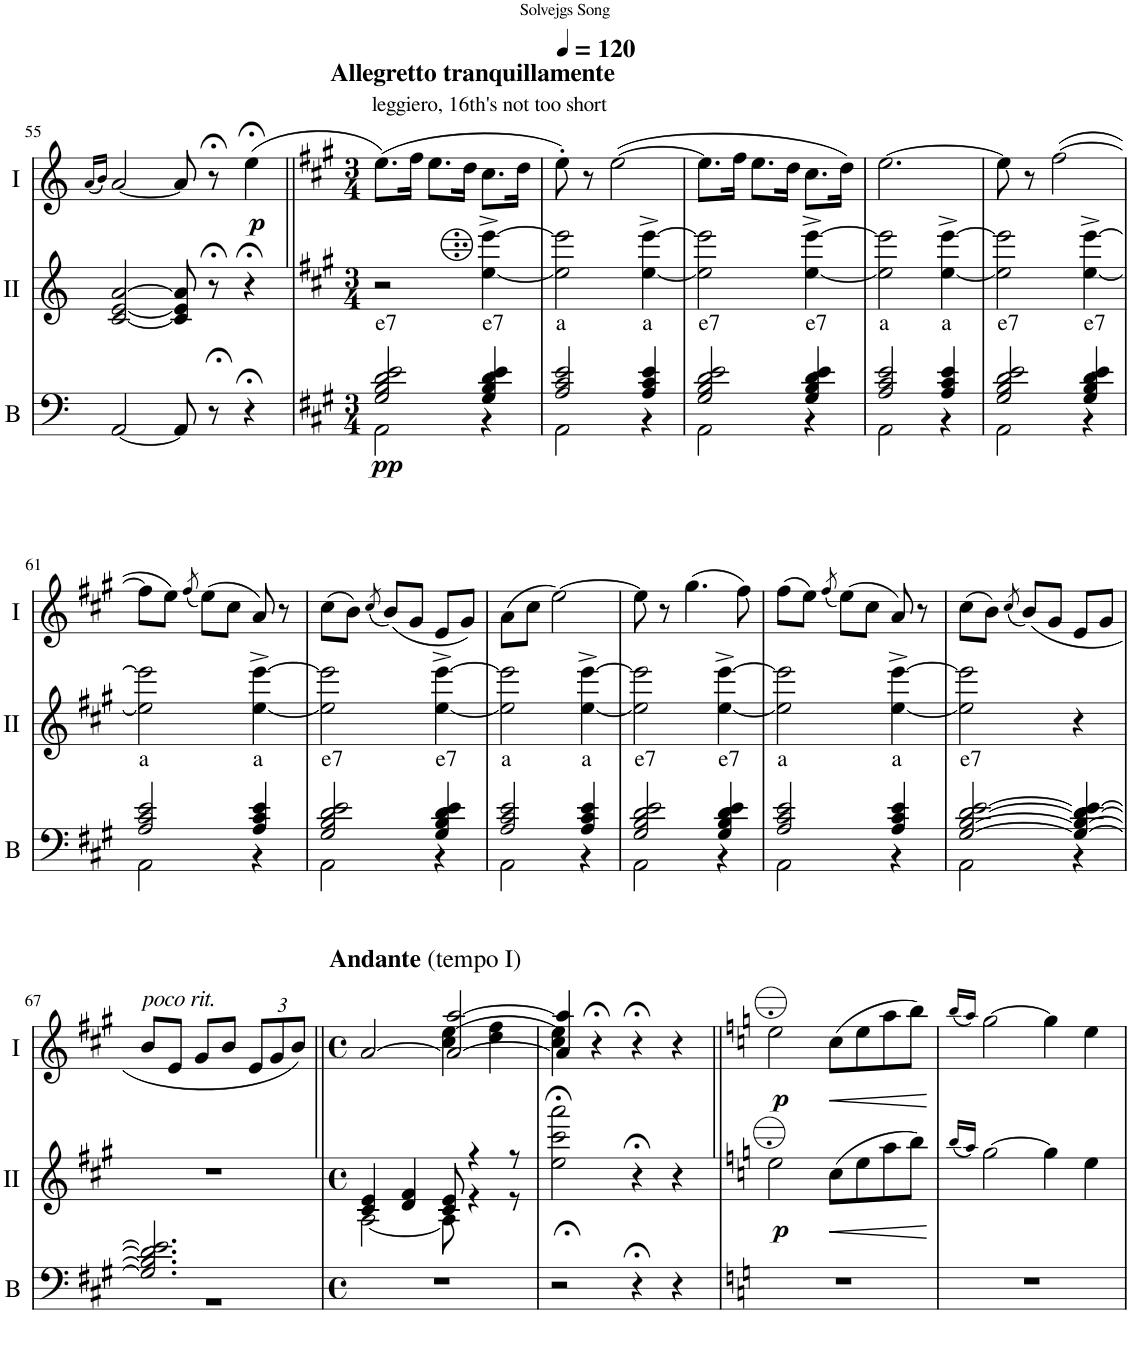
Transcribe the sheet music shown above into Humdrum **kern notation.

**kern	**dynam	**kern	**dynam	**kern	**dynam
*part3	*part3	*part2	*part2	*part1	*part1
*staff3	*staff3	*staff2	*staff2	*staff1	*staff1
*I"Bass	*	*I"Acc. 2	*	*I"Acc. 1	*
*I'B	*	*	*	*	*
!!LO:PB:g=z
*clefF4	*	*clefG2	*	*clefG2	*
*k[]	*	*k[]	*	*k[]	*
*M4/4	*	*M4/4	*	*M4/4	*
*met(c)	*	*met(c)	*	*met(c)	*
=55	=55	=55	=55	=55	=55
.	.	.	.	(16qa/LL	.
.	.	.	.	16qb/JJ)	.
[2AA/	.	[2C/ [2E/ [2A/	.	[2a/	.
8AA/]	.	8C/] 8E/] 8A/]	.	8a/]	.
8r;<	.	8r;<	.	8r;<	.
!	!	!	!	!	!LO:DY:b
4r;<	.	4r;<	.	(4ee;<\	p
=56||	=56||	=56||	=56||	=56||	=56||
*k[f#c#g#]	*	*k[f#c#g#]	*	*k[f#c#g#]	*
*M3/4	*	*M3/4	*	*M3/4	*
*	*	*	*	*MM120	*
*^	*	*	*	*	*
!	!	!	!	!	!LO:TX:a:t=leggiero, 16th's not too short	!
!	!	!	!	!	!LO:TX:a:B:t=Allegretto tranquillamente	!
!LO:TX:a:t=e7	!	!	!	!	!	!
!	!	!LO:DY:b	!	!	!	!
2G#/ 2B/ 2d/ 2e/	2AA\	pp	2r	.	(8.ee\L)	.
.	.	.	.	.	16ff#\Jk	.
.	.	.	.	.	8.ee\L	.
.	.	.	.	.	16dd\Jk	.
!LO:TX:a:t=e7	!	!	!	!	!	!
4G#/ 4B/ 4d/ 4e/	4r	.	[4ee\^ [4eee\^	.	8.cc#\L	.
.	.	.	.	.	16dd\Jk	.
=57	=57	=57	=57	=57	=57	=57
!LO:TX:a:t=a	!	!	!	!	!	!
2A/ 2c#/ 2e/	2AA\	.	2ee\] 2eee\]	.	8ee'\)	.
.	.	.	.	.	8r	.
.	.	.	.	.	([2ee\	.
!LO:TX:a:t=a	!	!	!	!	!	!
4A/ 4c#/ 4e/	4r	.	[4ee\^ [4eee\^	.	.	.
=58	=58	=58	=58	=58	=58	=58
!LO:TX:a:t=e7	!	!	!	!	!	!
2G#/ 2B/ 2d/ 2e/	2AA\	.	2ee\] 2eee\]	.	8.ee\L]	.
.	.	.	.	.	16ff#\Jk	.
.	.	.	.	.	8.ee\L	.
.	.	.	.	.	16dd\Jk	.
!LO:TX:a:t=e7	!	!	!	!	!	!
4G#/ 4B/ 4d/ 4e/	4r	.	[4ee\^ [4eee\^	.	8.cc#\L	.
.	.	.	.	.	16dd\Jk)	.
=59	=59	=59	=59	=59	=59	=59
!LO:TX:a:t=a	!	!	!	!	!	!
2A/ 2c#/ 2e/	2AA\	.	2ee\] 2eee\]	.	[2.ee\	.
!LO:TX:a:t=a	!	!	!	!	!	!
4A/ 4c#/ 4e/	4r	.	[4ee\^ [4eee\^	.	.	.
=60	=60	=60	=60	=60	=60	=60
!LO:TX:a:t=e7	!	!	!	!	!	!
2G#/ 2B/ 2d/ 2e/	2AA\	.	2ee\] 2eee\]	.	8ee\]	.
.	.	.	.	.	8r	.
.	.	.	.	.	([2ff#\	.
!LO:TX:a:t=e7	!	!	!	!	!	!
4G#/ 4B/ 4d/ 4e/	4r	.	[4ee\^ [4eee\^	.	.	.
!!LO:LB:g=z
=61	=61	=61	=61	=61	=61	=61
!LO:TX:a:t=a	!	!	!	!	!	!
2A/ 2c#/ 2e/	2AA\	.	2ee\] 2eee\]	.	8ff#\L]	.
.	.	.	.	.	8ee\J)	.
.	.	.	.	.	(8qff#/	.
.	.	.	.	.	(8ee\L)	.
.	.	.	.	.	8cc#\J	.
!LO:TX:a:t=a	!	!	!	!	!	!
4A/ 4c#/ 4e/	4r	.	[4ee\^ [4eee\^	.	8a/)	.
.	.	.	.	.	8r	.
=62	=62	=62	=62	=62	=62	=62
!LO:TX:a:t=e7	!	!	!	!	!	!
2G#/ 2B/ 2d/ 2e/	2AA\	.	2ee\] 2eee\]	.	(8cc#\L	.
.	.	.	.	.	8b\J)	.
.	.	.	.	.	(8qcc#/	.
.	.	.	.	.	(8b/L)	.
.	.	.	.	.	8g#/J	.
!LO:TX:a:t=e7	!	!	!	!	!	!
4G#/ 4B/ 4d/ 4e/	4r	.	[4ee\^ [4eee\^	.	8e/L	.
.	.	.	.	.	8g#/J)	.
=63	=63	=63	=63	=63	=63	=63
!LO:TX:a:t=a	!	!	!	!	!	!
2A/ 2c#/ 2e/	2AA\	.	2ee\] 2eee\]	.	(8a\L	.
.	.	.	.	.	8cc#\J	.
.	.	.	.	.	[2ee\)	.
!LO:TX:a:t=a	!	!	!	!	!	!
4A/ 4c#/ 4e/	4r	.	[4ee\^ [4eee\^	.	.	.
=64	=64	=64	=64	=64	=64	=64
!LO:TX:a:t=e7	!	!	!	!	!	!
2G#/ 2B/ 2d/ 2e/	2AA\	.	2ee\] 2eee\]	.	8ee\]	.
.	.	.	.	.	8r	.
.	.	.	.	.	(4.gg#\	.
!LO:TX:a:t=e7	!	!	!	!	!	!
4G#/ 4B/ 4d/ 4e/	4r	.	[4ee\^ [4eee\^	.	.	.
.	.	.	.	.	8ff#\)	.
=65	=65	=65	=65	=65	=65	=65
!LO:TX:a:t=a	!	!	!	!	!	!
2A/ 2c#/ 2e/	2AA\	.	2ee\] 2eee\]	.	(8ff#\L	.
.	.	.	.	.	8ee\J)	.
.	.	.	.	.	(8qff#/	.
.	.	.	.	.	(8ee\L)	.
.	.	.	.	.	8cc#\J	.
!LO:TX:a:t=a	!	!	!	!	!	!
4A/ 4c#/ 4e/	4r	.	[4ee\^ [4eee\^	.	8a/)	.
.	.	.	.	.	8r	.
=66	=66	=66	=66	=66	=66	=66
!LO:TX:a:t=e7	!	!	!	!	!	!
[2G#/ [2B/ [2d/ [2e/	2AA\	.	2ee\] 2eee\]	.	(8cc#\L	.
.	.	.	.	.	8b\J)	.
.	.	.	.	.	(8qcc#/	.
.	.	.	.	.	(8b/L)	.
.	.	.	.	.	8g#/J	.
4G#/_ 4B/_ 4d/_ 4e/_	4r	.	4r	.	8e/L	.
.	.	.	.	.	8g#/J	.
!!LO:LB:g=z
=67	=67	=67	=67	=67	=67	=67
!	!	!	!	!	!LO:TX:a:i:t=poco rit.	!
2.G#/] 2.B/] 2.d/] 2.e/]	2.r	.	2.r	.	8b/L	.
.	.	.	.	.	8e/J	.
.	.	.	.	.	8g#/L	.
.	.	.	.	.	8b/J	.
*	*	*	*	*	*Xbrackettup	*
.	.	.	.	.	12e/L	.
.	.	.	.	.	12g#/	.
.	.	.	.	.	12b/J)	.
*v	*v	*	*	*	*	*
=68||	=68||	=68||	=68||	=68||	=68||
*M4/4	*	*M4/4	*	*M4/4	*
*met(c)	*	*met(c)	*	*met(c)	*
*	*	*^	*	*^	*
!	!	!	!	!	!LO:TX:a:B:t=Andante	!	!
!	!	!	!	!	!LO:TX:a:t=(tempo I)	!	!
1r	.	4c#/ 4e/	[2A\	.	[2a/	2ryy	.
.	.	4d/ 4f#/	.	.	.	.	.
.	.	8c#/ 8e/	8A\]	.	(2a/_ [2aa/	4cc#\ 4ee\	.
.	.	4r	4r	.	.	.	.
.	.	.	.	.	.	4dd\ 4ff#\	.
.	.	8r	8r	.	.	.	.
*	*	*v	*v	*	*	*	*
=69	=69	=69	=69	=69	=69	=69
2r;<	.	2ee\;< 2ccc#\;< 2aaa\;<	.	4a/] 4aa/])	4cc#\ 4ee\	.
.	.	.	.	4r;<	4ryy	.
4r;<	.	4r;<	.	4r;<	2ryy	.
4r	.	4r	.	4r	.	.
*	*	*	*	*v	*v	*
=70||	=70||	=70||	=70||	=70||	=70||
*k[]	*	*k[]	*	*k[]	*
!	!	!	!LO:DY:b	!	!LO:DY:b
1r	.	2e\	p	2e\	p
!	!	!	!LO:HP:b	!	!LO:HP:b
.	.	(8c\L	<	(8c\L	<
.	.	8e\	.	8e\	.
.	.	8a\	.	8a\	.
.	.	8b\J)	.	8b\J)	.
.	.	.	[	.	[
=71	=71	=71	=71	=71	=71
.	.	(16qb/LL	.	(16qb/LL	.
.	.	16qa/JJ)	.	16qa/JJ)	.
1r	.	[2g\	.	[2g\	.
.	.	4g\]	.	4g\]	.
.	.	4e\	.	4e\	.
=	=	=	=	=	=
*-	*-	*-	*-	*-	*-
